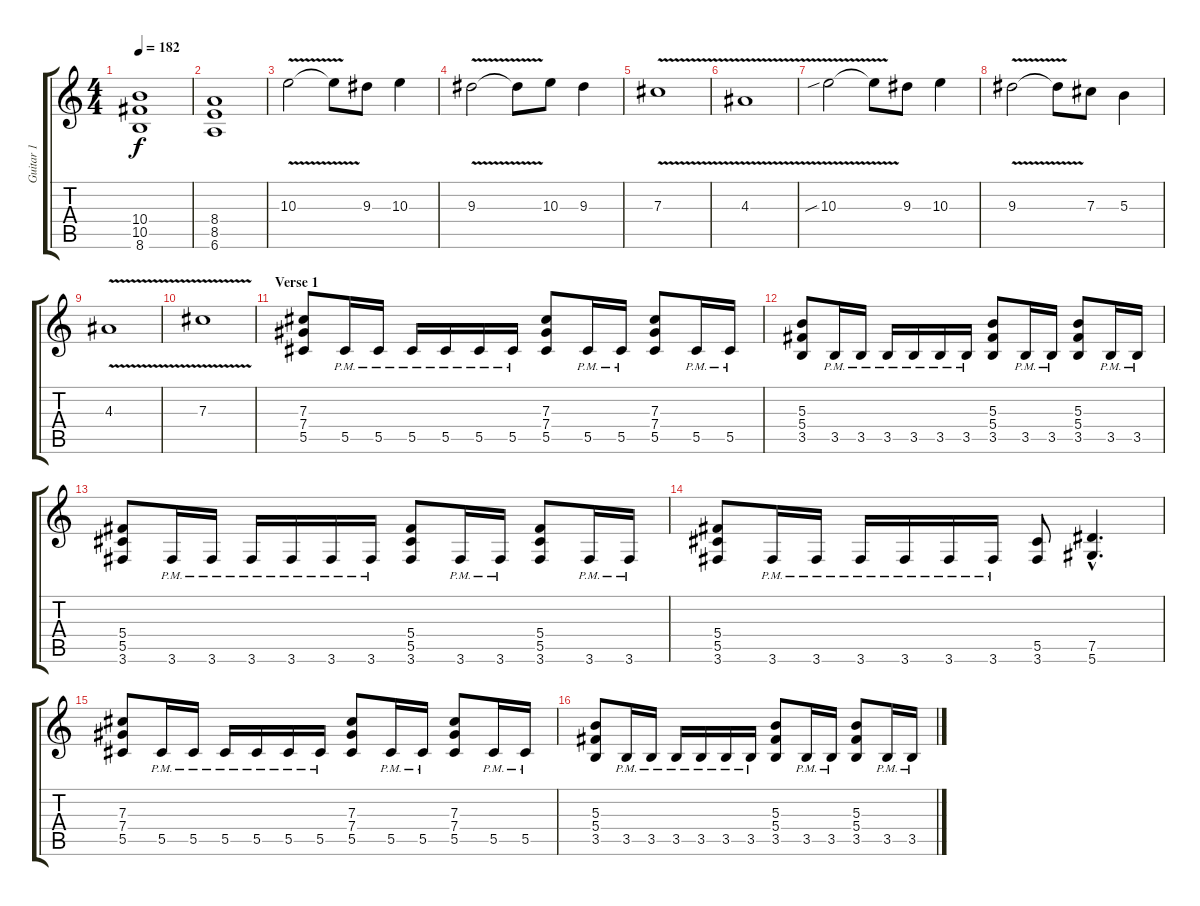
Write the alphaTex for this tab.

\track ("Guitar 1" "Guitar 1") {instrument distortionguitar}
\staff {score tabs}
\tuning (Eb4 Bb3 Gb3 Db3 Ab2 Eb2) {hide}
\ts (4 4)
\tempo 182
\clef g2
\ks c
(10.4 10.5 8.6).1{dy f} |
(8.4 8.5 6.6).1 |
10.3{v}.2{volume 16 balance 10} 10.3{t}.8 9.3.8 10.3.4 |
9.3{v}.2 9.3{t}.8 10.3.8 9.3.4 |
7.3{v}.1 |
4.3{v}.1 |
10.3{v sib}.2 10.3{t}.8 9.3.8 10.3.4 |
9.3{v}.2 9.3{t}.8 7.3.8 5.3.4 |
4.3{v}.1 |
7.3{v}.1 |
\section ("" "Verse 1")
(7.3 7.4 5.5).8{volume 13 balance 6} 5.5{pm}.16 5.5{pm}.16 5.5{pm}.16 5.5{pm}.16 5.5{pm}.16 5.5{pm}.16 (7.3 7.4 5.5).8 5.5{pm}.16 5.5{pm}.16 (7.3 7.4 5.5).8 5.5{pm}.16 5.5{pm}.16 |
(5.3 5.4 3.5).8 3.5{pm}.16 3.5{pm}.16 3.5{pm}.16 3.5{pm}.16 3.5{pm}.16 3.5{pm}.16 (5.3 5.4 3.5).8 3.5{pm}.16 3.5{pm}.16 (5.3 5.4 3.5).8 3.5{pm}.16 3.5{pm}.16 |
(5.4 5.5 3.6).8 3.6{pm}.16 3.6{pm}.16 3.6{pm}.16 3.6{pm}.16 3.6{pm}.16 3.6{pm}.16 (5.4 5.5 3.6).8 3.6{pm}.16 3.6{pm}.16 (5.4 5.5 3.6).8 3.6{pm}.16 3.6{pm}.16 |
(5.4 5.5 3.6).8 3.6{pm}.16 3.6{pm}.16 3.6{pm}.16 3.6{pm}.16 3.6{pm}.16 3.6{pm}.16 (5.5 3.6).8 (7.5{hac} 5.6{hac}).4{d} |
(7.3 7.4 5.5).8 5.5{pm}.16 5.5{pm}.16 5.5{pm}.16 5.5{pm}.16 5.5{pm}.16 5.5{pm}.16 (7.3 7.4 5.5).8 5.5{pm}.16 5.5{pm}.16 (7.3 7.4 5.5).8 5.5{pm}.16 5.5{pm}.16 |
(5.3 5.4 3.5).8 3.5{pm}.16 3.5{pm}.16 3.5{pm}.16 3.5{pm}.16 3.5{pm}.16 3.5{pm}.16 (5.3 5.4 3.5).8 3.5{pm}.16 3.5{pm}.16 (5.3 5.4 3.5).8 3.5{pm}.16 3.5{pm}.16
